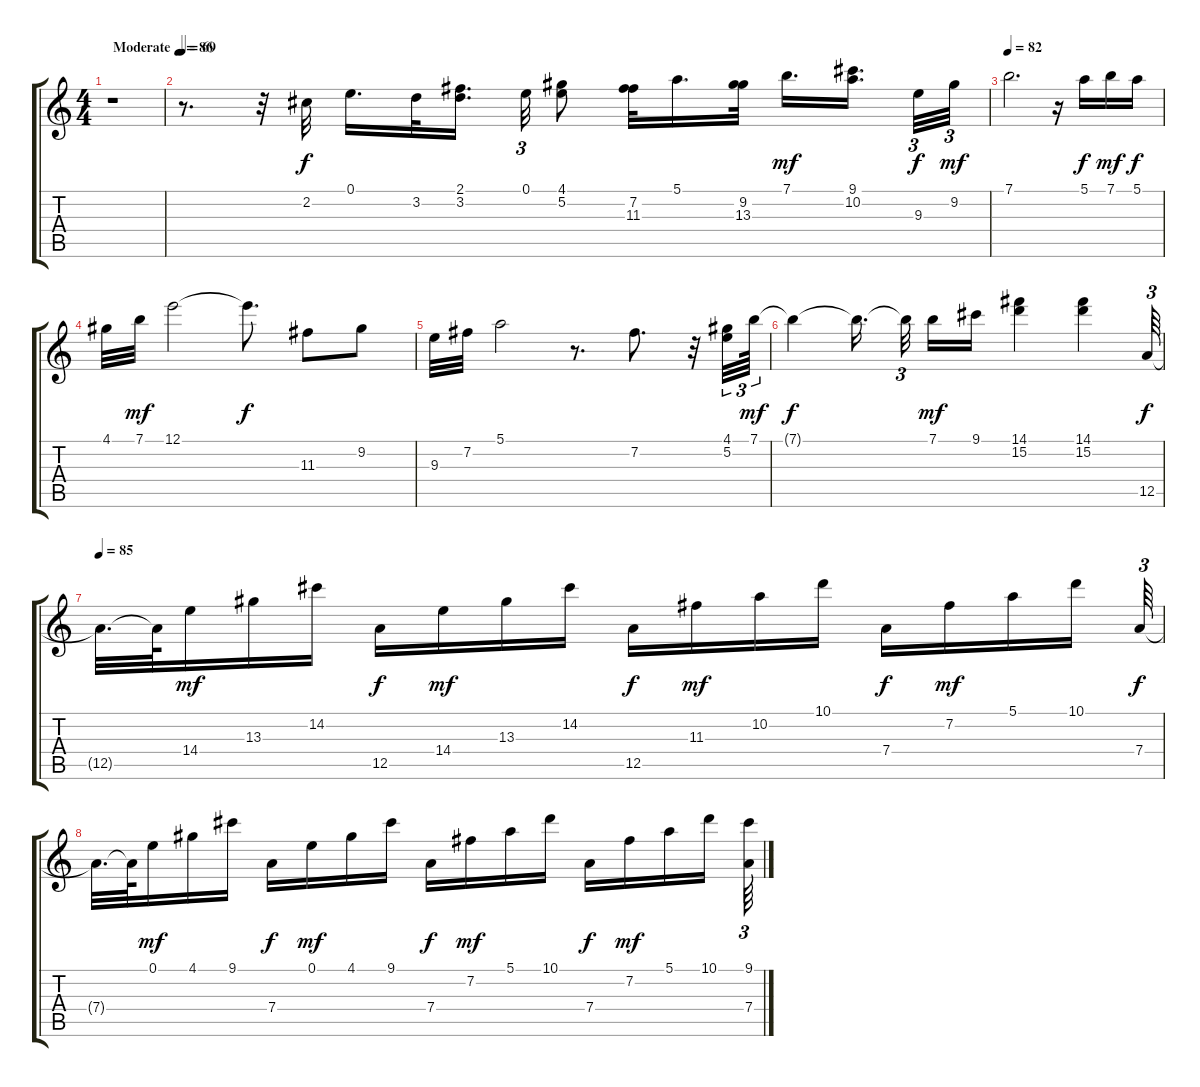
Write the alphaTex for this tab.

\track "" {instrument acousticguitarnylon}
\staff {score tabs}
\tuning (E4 B3 G3 D3 A2 E2) {hide}
\ts (4 4)
\tempo (86 "Moderate")
\clef g2
\ks c
r.1{dy f instrument acousticguitarnylon} |
\tempo 69
r.8{d} r.32 2.2.32{balance 8} 0.1.16{d} 3.2.32 (2.1 3.2).16{d beam splitsecondary} 0.1.32{tu (3 2)} (4.1 5.2).8 (7.2 11.3).32 5.1.16{d} (9.2 13.3).32 7.1.16{d dy mf} (9.1 10.2).16{d beam splitsecondary} 9.3.32{tu (3 2) dy f} 9.2.32{tu (3 2) dy mf} |
\tempo 82
7.1.2{d} r.16 5.1.16{dy f} 7.1.16{dy mf} 5.1.16{dy f} |
4.1.32 7.1.32{dy mf} 12.1.2 12.1{t}.8{d dy f} 11.3.8 9.2.8 |
9.3.32 7.2.32 5.1.2 r.8{d} 7.2.8{d} r.32 (4.1 5.2).32{tu (3 2)} 7.1.64{tu (3 2) dy mf} |
7.1{t}.4{dy f} 7.1{t}.16{d beam splitsecondary} 7.1{t}.32{tu (3 2) beam splitsecondary} 7.1.16{dy mf} 9.1.16 (14.1 15.2).4 (14.1 15.2).4 12.5.64{tu (3 2) dy f} |
\tempo 85
12.5{t}.32{d} 12.5{t}.64 14.4.16{dy mf} 13.3.16 14.2.16 12.5.16{dy f} 14.4.16{dy mf} 13.3.16 14.2.16 12.5.16{dy f} 11.3.16{dy mf} 10.2.16 10.1.16 7.4.16{dy f} 7.2.16{dy mf} 5.1.16 10.1.16 7.4.64{tu (3 2) dy f} |
7.4{t}.32{d} 7.4{t}.64 0.1.16{dy mf} 4.1.16 9.1.16 7.4.16{dy f} 0.1.16{dy mf} 4.1.16 9.1.16 7.4.16{dy f} 7.2.16{dy mf} 5.1.16 10.1.16 7.4.16{dy f} 7.2.16{dy mf} 5.1.16 10.1.16 (9.1 7.4).64{tu (3 2)}
